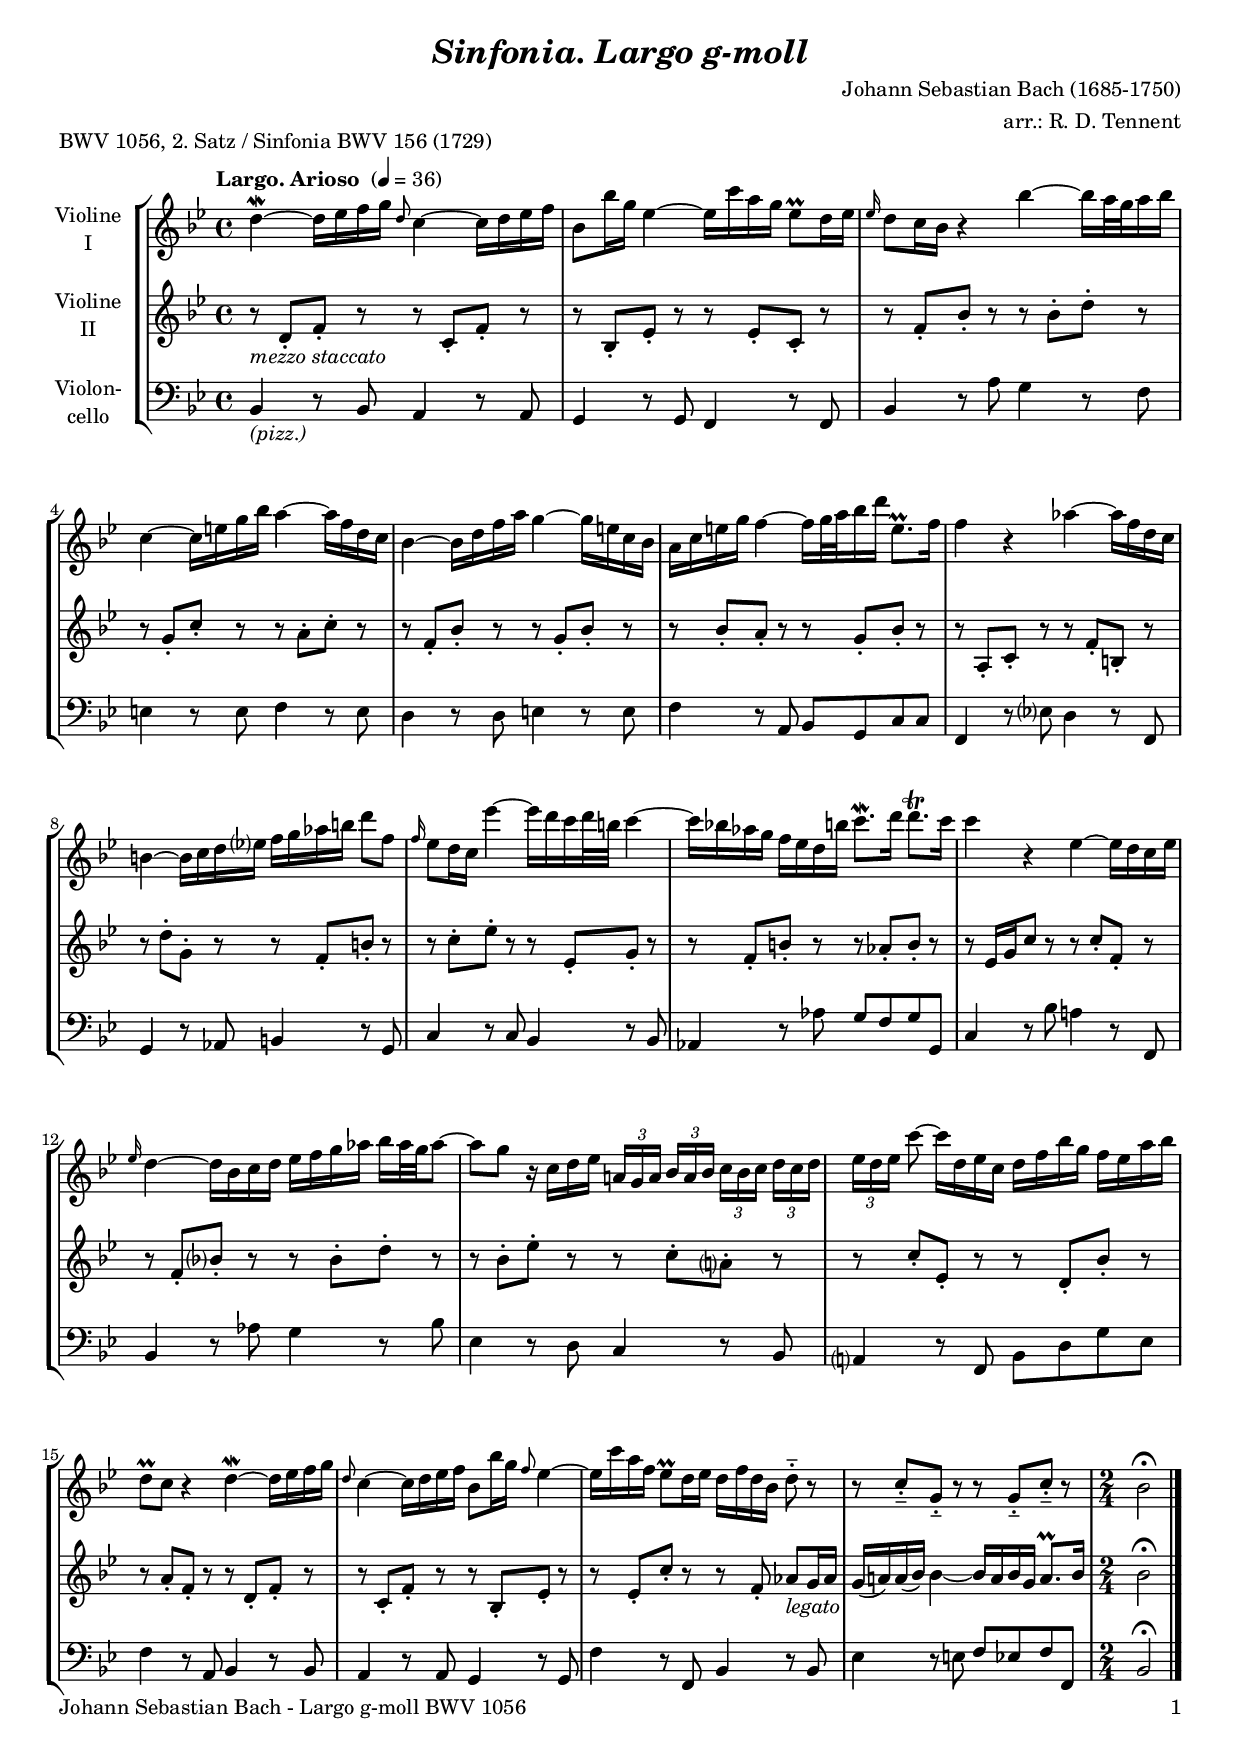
\version "2.24.1"
\include "deutsch.ly"

#(set-global-staff-size 18)

\header {
  title     = \markup \bold \italic "Sinfonia. Largo g-moll"
  composer  = "Johann Sebastian Bach (1685-1750)"
  arranger  = "arr.: R. D. Tennent"
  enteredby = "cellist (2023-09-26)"
  piece     = "BWV 1056, 2. Satz / Sinfonia BWV 156 (1729)"
}

voiceconsts = {
 \key g \minor
 \time 4/4
 \clef "treble"
% \numericTimeSignature
 \compressEmptyMeasures
  % Set default beaming for all staves
%  \set Timing.beamExceptions = #'()
%  \set Timing.baseMoment     = #(ly:make-moment 1 4)
%  \set Timing.beatStructure  = #'(1 1 1)
\tempo "Largo. Arioso " 4=36
}

mivl = "violin"
miba = "cello"
mipz = "pizzicato strings"

lega = \markup \italic "legato"
mest = \markup \italic "mezzo staccato"
pizz = \markup \italic "(pizz.)"
rit  = \mark \markup \box \italic "rit."

va = \relative c'' {
  \voiceconsts

  d4~\mordent d16 es f g \grace d8 c4~ c16 d es f
  b,8 b'16 g es4~ es16 c' a g es8\prall d16 es

  \grace es d8 c16 b r4 b'~ b16 a32 g a16 b
  c,4~ c16 e g b a4~ a16 f d c
  b4~ b16 d f a g4~ g16 e c b

  a c e g f4~ f16 g32 a b16 d e,8.\prall f16
  f4 r as~ as16 f d c
  h4~ h16 c d es? f g as h d8 f,

  \grace f16 es8 d16 c es'4~ es16 d c d32 h c4~
  c16 b! as g f es d h' c8.\mordent d16 d8.\trill c16
  c4 r es,~ es16 d c es

  \grace es d4~ d16 b c d es f g as b as32 g as8~
  as g r16 c, d es \tuplet 3/2 8 { a,! g a b[ a b] c b c d[ c d] }

  \tuplet 3/2 8 { es[ d es] } c'8~ c16 d, es c d f b g f es a b
  d,8\prall c r4 d~\mordent d16 es f g
  \grace d8 c4~ c16 d es f b,8 b'16 g \grace f8 es4~

  es16 c' a f es8\prall d16 es d f d b d8---. r
  r c---. g---. r r g---. c---. r \time 2/4
  b2\fermata \bar "|."
}

vb = \relative c' {
  \voiceconsts

  r8_\mest d-. f-. r r c-. f-. r
  r b,-. es-. r r es-. c-. r

  r f-. b-. r r b-. d-. r
  r g,-. c-. r r a-. c-. r
  r f,-. b-. r r g-. b-. r

  r b-. a-. r r g-. b-. r
  r a,-. c-. r r f-. h,-. r
  r d'-. g,-. r r f-. h-. r

  r c-. es-. r r es,-. g-. r
  r f-. h-. r r as-. h-. r
  r es,16[ g c8] r r c-. f,-. r

  r f-. b?-. r r b-. d-. r
  r b-. es-. r r c-. a?-. r

  r c-. es,-. r r d-. b'-. r
  r a-. f-. r r d-. f-. r
  r c-. f-. r r b,-. es-. r

  r es-. c'-. r r f,-. as_\lega g16 as
  g( a!) a( b) b4~ b16 a b g a8.\prall b16 \time 2/4
  b2\fermata \bar "|."
}

vc = \relative c {
  \voiceconsts
  \clef "bass"

  b4_\pizz r8 b a4 r8 a
  g4 r8 g f4 r8 f

  b4 r8 a' g4 r8 f
  e4 r8 e f4 r8 e
  d4 r8 d e4 r8 e

  f4 r8 a, b g c c
  f,4 r8 es'? d4 r8 f,
  g4 r8 as h4 r8 g

  c4 r8 c b4 r8 b
  as4 r8 as' g f g g,
  c4 r8 b' a!4 r8 f,

  b4 r8 as' g4 r8 b
  es,4 r8 d c4 r8 b

  a?4 r8 f b d g es
  f4 r8 a, b4 r8 b
  a4 r8 a g4 r8 g

  f'4 r8 f, b4 r8 b
  es4 r8 e f es f f, \time 2/4
  b2\fermata \bar "|."
}


music = \new StaffGroup <<
      \new Staff {
        \set Staff.midiInstrument = \mivl
        \set Staff.instrumentName = \markup \center-column { "Violine" "I" }
        \transpose g g { \va }
      }
      
      \new Staff {
        \set Staff.midiInstrument = \mivl
        \set Staff.instrumentName = \markup \center-column { "Violine" "II" }
        \transpose g g { \vb }
      }
      
      \new Staff {
        \set Staff.midiInstrument = \mipz
        \set Staff.instrumentName = \markup \center-column { "Violon-" "cello" }
        \transpose g g { \vc }
      }
>>

\book {
  \paper {
    print-page-number = ##t
    print-first-page-number = ##t
    ragged-last-bottom = ##f
    oddHeaderMarkup = \markup \null
    evenHeaderMarkup = \markup \null
    oddFooterMarkup = \markup {
      \fill-line {
        \if \should-print-page-number
        "Johann Sebastian Bach - Largo g-moll BWV 1056" \fromproperty #'page:page-number-string
      }
    }
    evenFooterMarkup = \oddFooterMarkup
  } \score {
    \music
    \layout {}
  }

  \score {
    \unfoldRepeats \music

    \midi {
      \context {
        \Score
      }
    }
  }
}